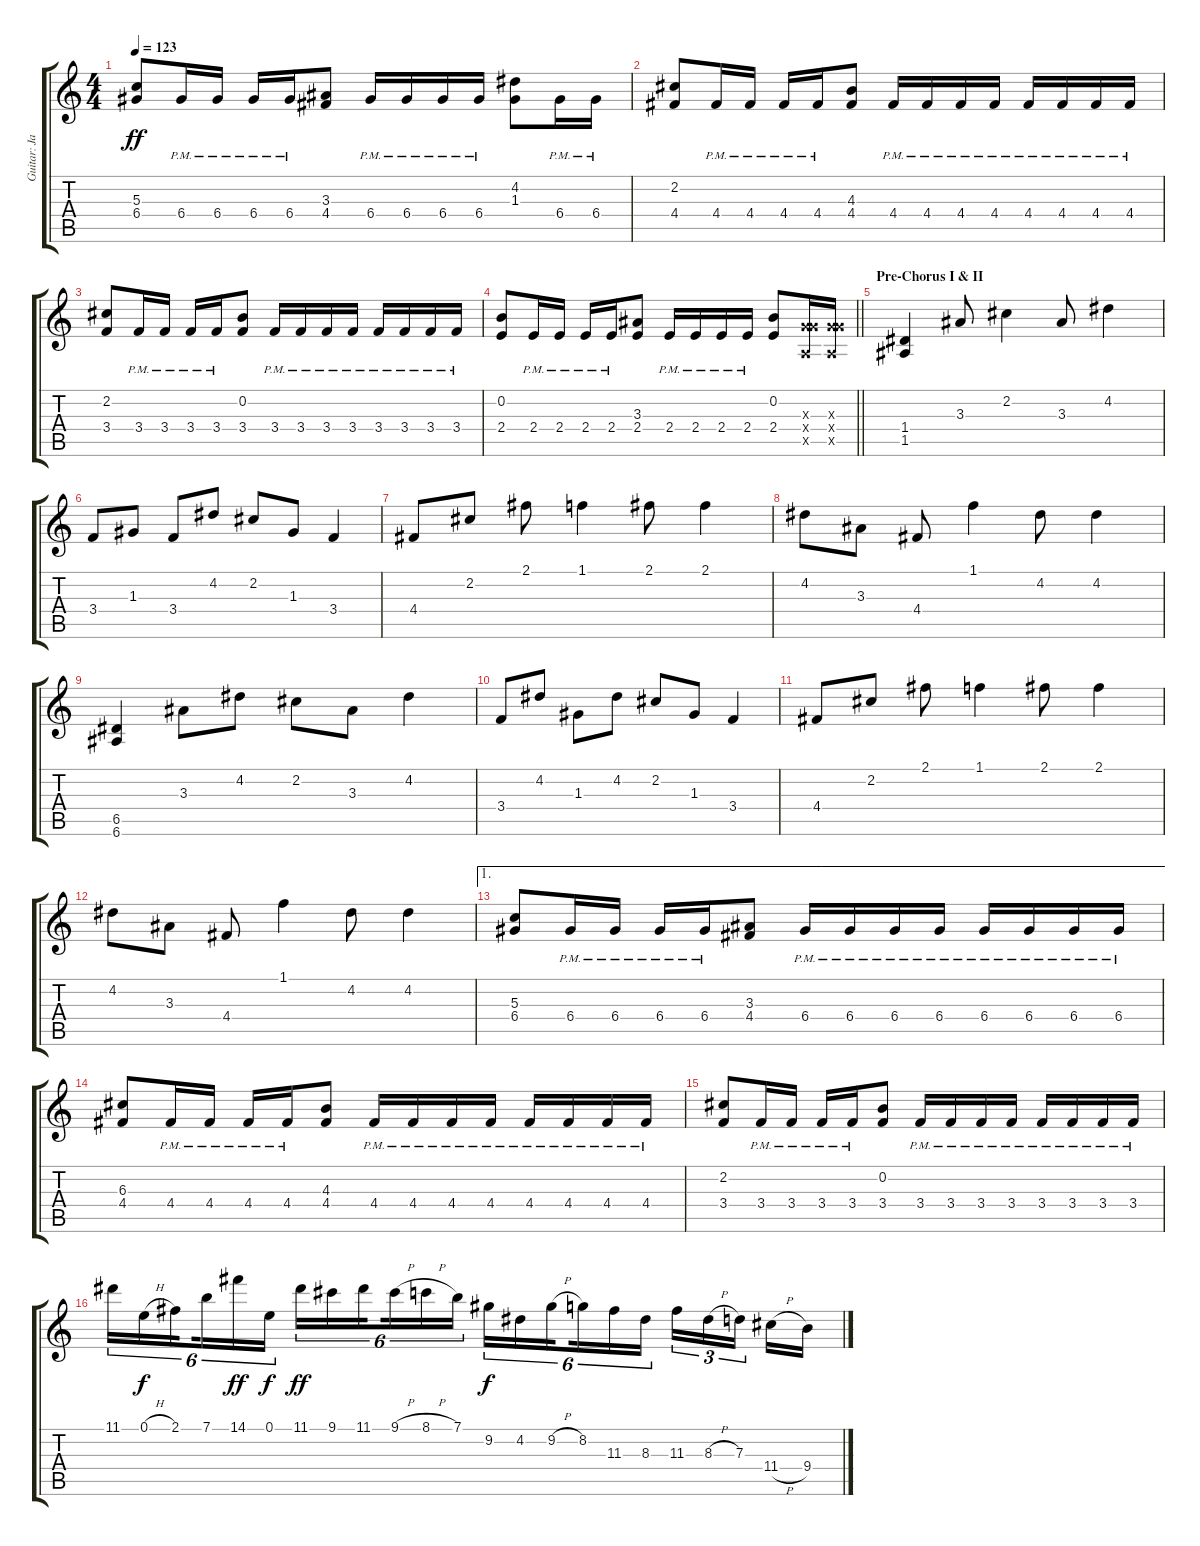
\track ("Guitar: Jake" "Guitar: Ja") {instrument overdrivenguitar}
\staff {score tabs}
\tuning (E4 B3 G3 D3 A2 E2) {hide}
\ts (4 4)
\tempo 123
\clef g2
\ks c
(5.3 6.4).8{dy ff} 6.4{pm}.16 6.4{pm}.16 6.4{pm}.16 6.4{pm}.16 (3.3 4.4).8 6.4{pm}.16 6.4{pm}.16 6.4{pm}.16 6.4{pm}.16 (4.2 1.3).8 6.4{pm}.16 6.4{pm}.16 |
(2.2 4.4).8 4.4{pm}.16 4.4{pm}.16 4.4{pm}.16 4.4{pm}.16 (4.3 4.4).8 4.4{pm}.16 4.4{pm}.16 4.4{pm}.16 4.4{pm}.16 4.4{pm}.16 4.4{pm}.16 4.4{pm}.16 4.4{pm}.16 |
(2.2 3.4).8 3.4{pm}.16 3.4{pm}.16 3.4{pm}.16 3.4{pm}.16 (0.2 3.4).8 3.4{pm}.16 3.4{pm}.16 3.4{pm}.16 3.4{pm}.16 3.4{pm}.16 3.4{pm}.16 3.4{pm}.16 3.4{pm}.16 |
\barLineRight lightlight
(0.2 2.4).8 2.4{pm}.16 2.4{pm}.16 2.4{pm}.16 2.4{pm}.16 (3.3 2.4).8 2.4{pm}.16 2.4{pm}.16 2.4{pm}.16 2.4{pm}.16 (0.2 2.4).8 (0.3{x} 5.4{x} 0.5{x}).16 (0.3{x} 5.4{x} 0.5{x}).16 |
\section ("" "Pre-Chorus I & II")
(1.4 1.5).4 3.3.8 2.2.4 3.3.8 4.2.4 |
3.4.8 1.3.8 3.4.8 4.2.8 2.2.8 1.3.8 3.4.4 |
4.4.8 2.2.8 2.1.8 1.1.4 2.1.8 2.1.4 |
4.2.8 3.3.8 4.4.8 1.1.4 4.2.8 4.2.4 |
(6.5 6.6).4 3.3.8 4.2.8 2.2.8 3.3.8 4.2.4 |
3.4.8 4.2.8 1.3.8 4.2.8 2.2.8 1.3.8 3.4.4 |
4.4.8 2.2.8 2.1.8 1.1.4 2.1.8 2.1.4 |
4.2.8 3.3.8 4.4.8 1.1.4 4.2.8 4.2.4 |
\ae 1
(5.3 6.4).8 6.4{pm}.16 6.4{pm}.16 6.4{pm}.16 6.4{pm}.16 (3.3 4.4).8 6.4{pm}.16 6.4{pm}.16 6.4{pm}.16 6.4{pm}.16 6.4{pm}.16 6.4{pm}.16 6.4{pm}.16 6.4{pm}.16 |
(6.3 4.4).8 4.4{pm}.16 4.4{pm}.16 4.4{pm}.16 4.4{pm}.16 (4.3 4.4).8 4.4{pm}.16 4.4{pm}.16 4.4{pm}.16 4.4{pm}.16 4.4{pm}.16 4.4{pm}.16 4.4{pm}.16 4.4{pm}.16 |
(2.2 3.4).8 3.4{pm}.16 3.4{pm}.16 3.4{pm}.16 3.4{pm}.16 (0.2 3.4).8 3.4{pm}.16 3.4{pm}.16 3.4{pm}.16 3.4{pm}.16 3.4{pm}.16 3.4{pm}.16 3.4{pm}.16 3.4{pm}.16 |
11.1.16{tu (6 4)} 0.1{h}.16{tu (6 4) dy f} 2.1.16{tu (6 4) beam splitsecondary} 7.1.16{tu (6 4)} 14.1.16{tu (6 4) dy ff} 0.1.16{tu (6 4) dy f} 11.1.16{tu (6 4) dy ff} 9.1.16{tu (6 4)} 11.1.16{tu (6 4) beam splitsecondary} 9.1{h}.16{tu (6 4)} 8.1{h}.16{tu (6 4)} 7.1.16{tu (6 4)} 9.2.16{tu (6 4) dy f} 4.2.16{tu (6 4)} 9.2{h}.16{tu (6 4) beam splitsecondary} 8.2.16{tu (6 4)} 11.3.16{tu (6 4)} 8.3.16{tu (6 4)} 11.3.16{tu (3 2)} 8.3{h}.16{tu (3 2)} 7.3.16{tu (3 2) beam splitsecondary} 11.4{h}.16 9.4.16
